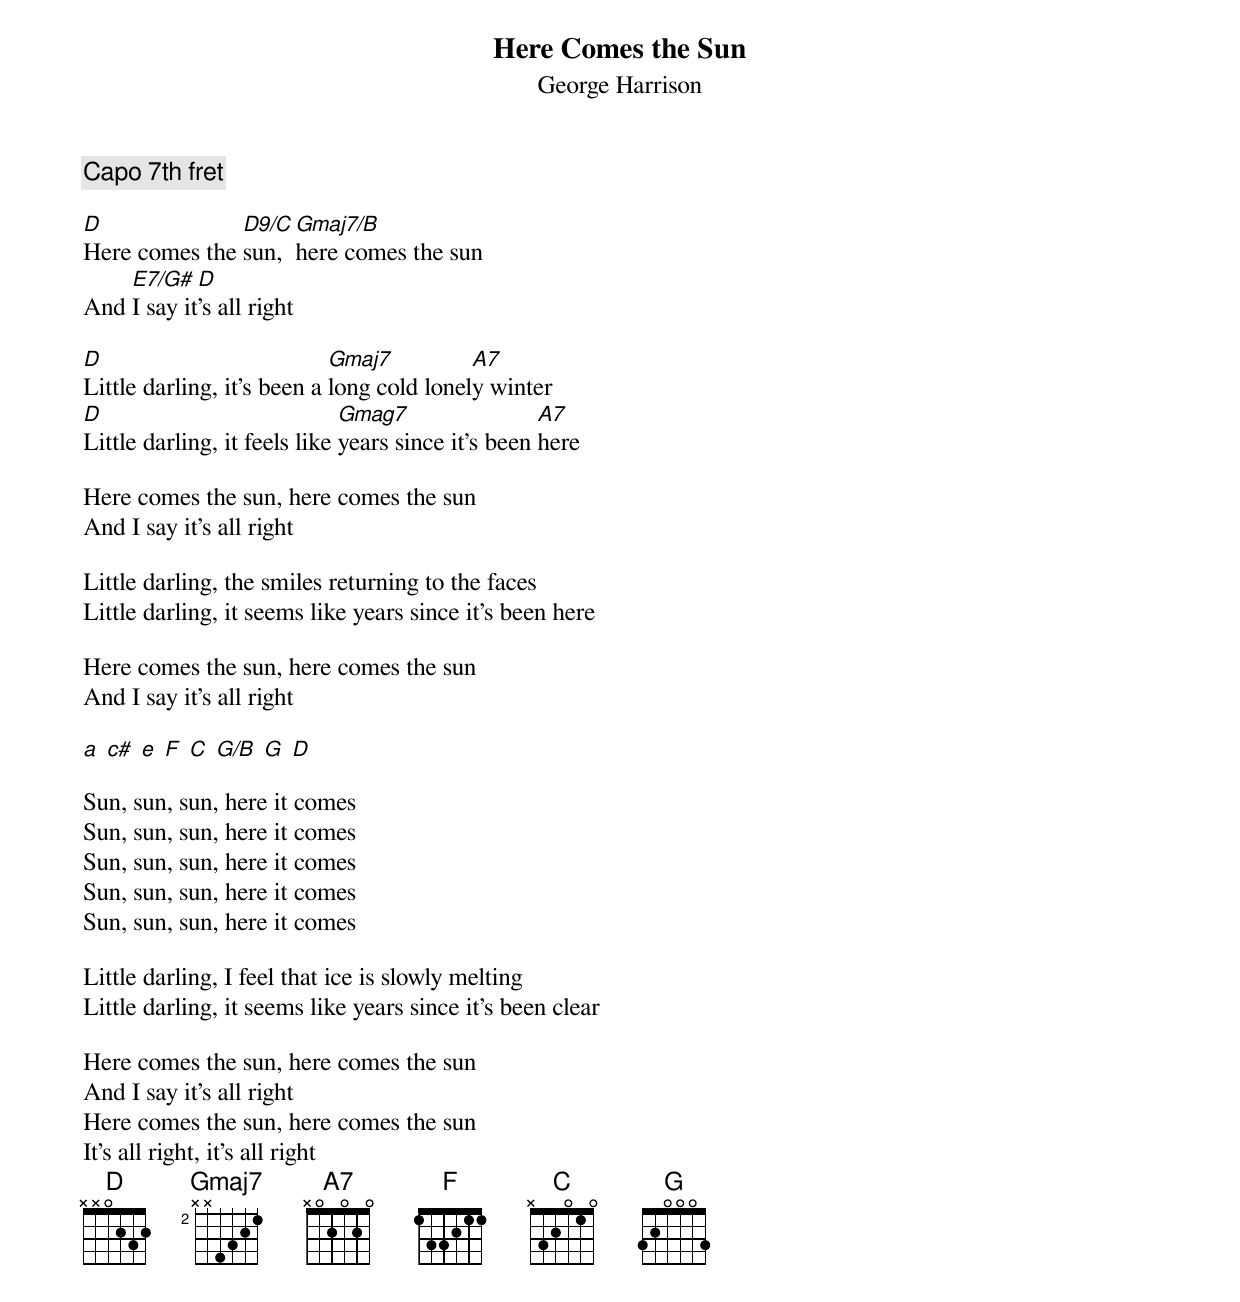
{t:Here Comes the Sun}
{st:George Harrison}
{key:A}

{c:Capo 7th fret}

[D]Here comes the [D9/C]sun, [Gmaj7/B]here comes the sun
And [E7/G#]I say it[D]'s all right

[D]Little darling, it's been a [Gmaj7]long cold lonel[A7]y winter
[D]Little darling, it feels like [Gmag7]years since it's been [A7]here

Here comes the sun, here comes the sun
And I say it's all right

Little darling, the smiles returning to the faces
Little darling, it seems like years since it's been here

Here comes the sun, here comes the sun
And I say it's all right

[a] [c#] [e] [F] [C] [G/B] [G] [D]

Sun, sun, sun, here it comes
Sun, sun, sun, here it comes
Sun, sun, sun, here it comes
Sun, sun, sun, here it comes
Sun, sun, sun, here it comes

Little darling, I feel that ice is slowly melting
Little darling, it seems like years since it's been clear

Here comes the sun, here comes the sun
And I say it's all right
Here comes the sun, here comes the sun
It's all right, it's all right
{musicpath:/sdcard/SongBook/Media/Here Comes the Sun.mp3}
